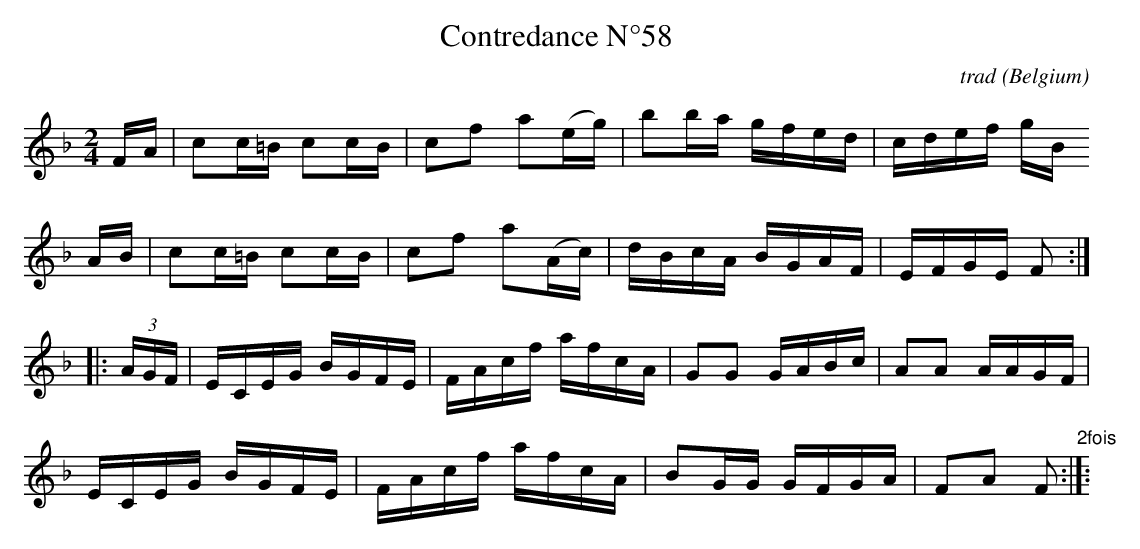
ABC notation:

X:1
T:Contredance N°58
C:trad
O:Belgium
M:2/4
L:1/16
K:Fmaj
FA|c2c=B c2cB|c2f2 a2(eg)|b2ba gfed|cdef gB
AB|c2c=B c2cB|c2f2 a2(Ac)|dBcA BGAF|EFGE F2:|
|:(3AGF|ECEG BGFE|FAcf afcA|G2G2 GABc|A2A2 AAGF|
ECEG BGFE|FAcf afcA|B2GG GFGA|F2A2 F2"2fois":|]:
